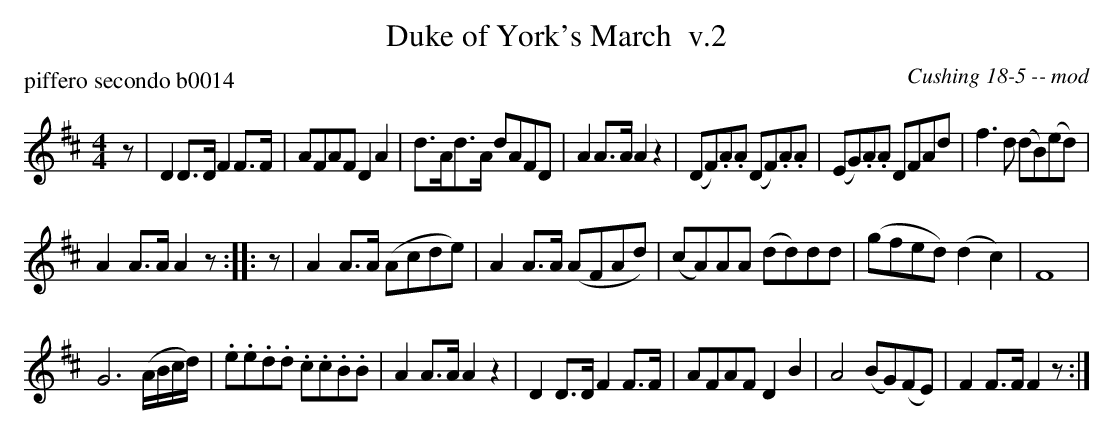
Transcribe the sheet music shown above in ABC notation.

X:1
T: Duke of York's March  v.2
P: piffero secondo b0014
O: Cushing 18-5 -- mod
M: 4/4
L: 1/16
K: D
z2 |\
D4 D3D F4 F3F | A2F2A2F2 D4 A4 | d3Ad3A d2A2F2D2 | A4 A3A A4 z4 |\
(D2F2).A2.A2 (D2F2).A2.A2 | (E2G2).A2.A2 D2F2A2d2 | f6d2 (d2B2)(e2d2) |
A4 A3A A4 z2 :: z2 |\
A4 A3A (A2c2d2e2) | A4 A3A (A2F2A2d2) | (c2A2)A2A2 (d2d2)d2d2 | (g2f2e2d2) (d4 c4) |\
F16 |
G12 (ABcd) | .e2.e2.d2.d2 .c2.c2.B2.B2 | A4 A3A A4 z4 |\
D4 D3D F4 F3F | A2F2A2F2 D4 B4 | A8 (B2G2)(F2E2) | F4 F3F F4 z2 :|
